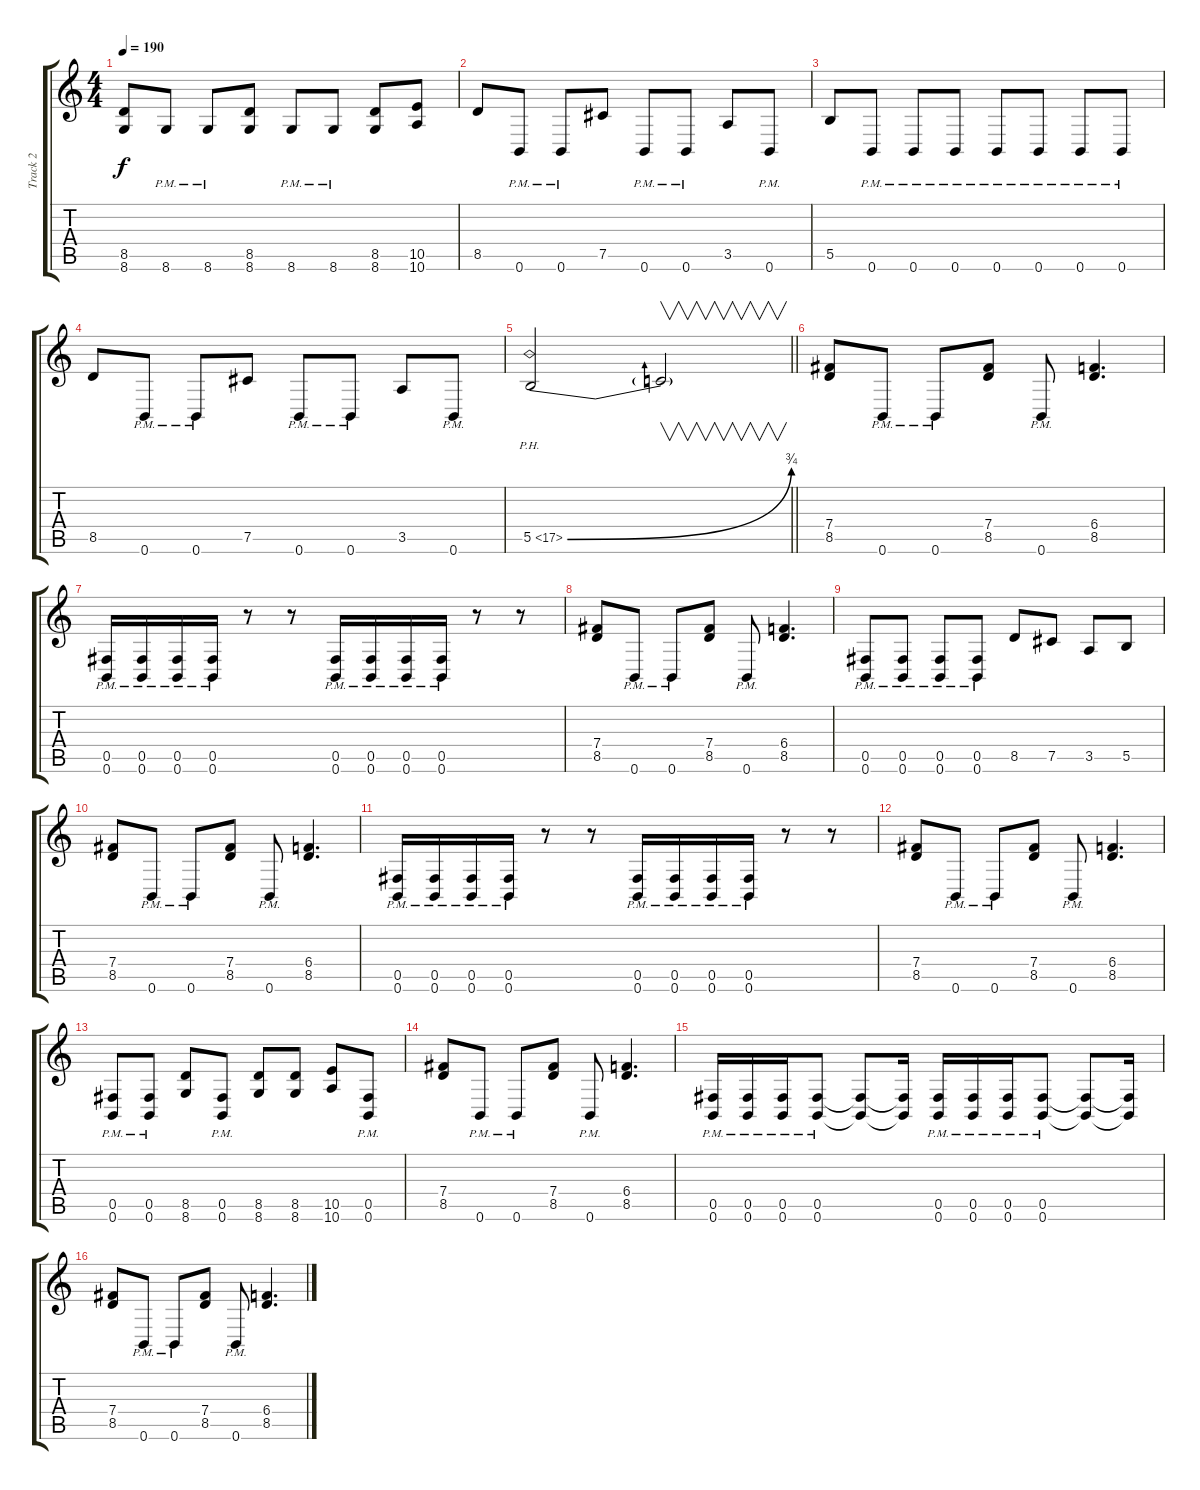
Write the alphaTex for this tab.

\track ("Track 2" "Track 2") {instrument distortionguitar}
\staff {score tabs}
\tuning (Db4 Ab3 E3 B2 Gb2 B1) {hide}
\ts (4 4)
\tempo 190
\clef g2
\ks c
(8.5 8.6).8{dy f} 8.6{pm}.8 8.6{pm}.8 (8.5 8.6).8 8.6{pm}.8 8.6{pm}.8 (8.5 8.6).8 (10.5 10.6).8 |
8.5.8 0.6{pm}.8 0.6{pm}.8 7.5.8 0.6{pm}.8 0.6{pm}.8 3.5.8 0.6{pm}.8 |
5.5.8 0.6{pm}.8 0.6{pm}.8 0.6{pm}.8 0.6{pm}.8 0.6{pm}.8 0.6{pm}.8 0.6{pm}.8 |
8.5.8 0.6{pm}.8 0.6{pm}.8 7.5.8 0.6{pm}.8 0.6{pm}.8 3.5.8 0.6{pm}.8 |
\barLineRight lightlight
5.5{be (bend 0 0 60 3) ph 12}.2 5.5{t}.2{v} |
(7.4 8.5).8 0.6{pm}.8 0.6{pm}.8 (7.4 8.5).8 0.6{pm}.8 (6.4 8.5).4{d} |
(0.5{pm} 0.6{pm}).16 (0.5{pm} 0.6{pm}).16 (0.5{pm} 0.6{pm}).16 (0.5{pm} 0.6{pm}).16 r.8 r.8 (0.5{pm} 0.6{pm}).16 (0.5{pm} 0.6{pm}).16 (0.5{pm} 0.6{pm}).16 (0.5{pm} 0.6{pm}).16 r.8 r.8 |
(7.4 8.5).8 0.6{pm}.8 0.6{pm}.8 (7.4 8.5).8 0.6{pm}.8 (6.4 8.5).4{d} |
(0.5{pm} 0.6{pm}).8 (0.5{pm} 0.6{pm}).8 (0.5{pm} 0.6{pm}).8 (0.5{pm} 0.6{pm}).8 8.5.8 7.5.8 3.5.8 5.5.8 |
(7.4 8.5).8 0.6{pm}.8 0.6{pm}.8 (7.4 8.5).8 0.6{pm}.8 (6.4 8.5).4{d} |
(0.5{pm} 0.6{pm}).16 (0.5{pm} 0.6{pm}).16 (0.5{pm} 0.6{pm}).16 (0.5{pm} 0.6{pm}).16 r.8 r.8 (0.5{pm} 0.6{pm}).16 (0.5{pm} 0.6{pm}).16 (0.5{pm} 0.6{pm}).16 (0.5{pm} 0.6{pm}).16 r.8 r.8 |
(7.4 8.5).8 0.6{pm}.8 0.6{pm}.8 (7.4 8.5).8 0.6{pm}.8 (6.4 8.5).4{d} |
(0.5{pm} 0.6{pm}).8 (0.5{pm} 0.6{pm}).8 (8.5 8.6).8 (0.5{pm} 0.6{pm}).8 (8.5 8.6).8 (8.5 8.6).8 (10.5 10.6).8 (0.5{pm} 0.6{pm}).8 |
(7.4 8.5).8 0.6{pm}.8 0.6{pm}.8 (7.4 8.5).8 0.6{pm}.8 (6.4 8.5).4{d} |
(0.5{pm} 0.6{pm}).16 (0.5{pm} 0.6{pm}).16 (0.5{pm} 0.6{pm}).16 (0.5{pm} 0.6{pm}).8 (0.5{t} 0.6{t}).8 (0.5{t} 0.6{t}).16 (0.5{pm} 0.6{pm}).16 (0.5{pm} 0.6{pm}).16 (0.5{pm} 0.6{pm}).16 (0.5{pm} 0.6).8 (0.5{t} 0.6{t}).8 (0.5{t} 0.6{t}).16 |
(7.4 8.5).8 0.6{pm}.8 0.6{pm}.8 (7.4 8.5).8 0.6{pm}.8 (6.4 8.5).4{d}
